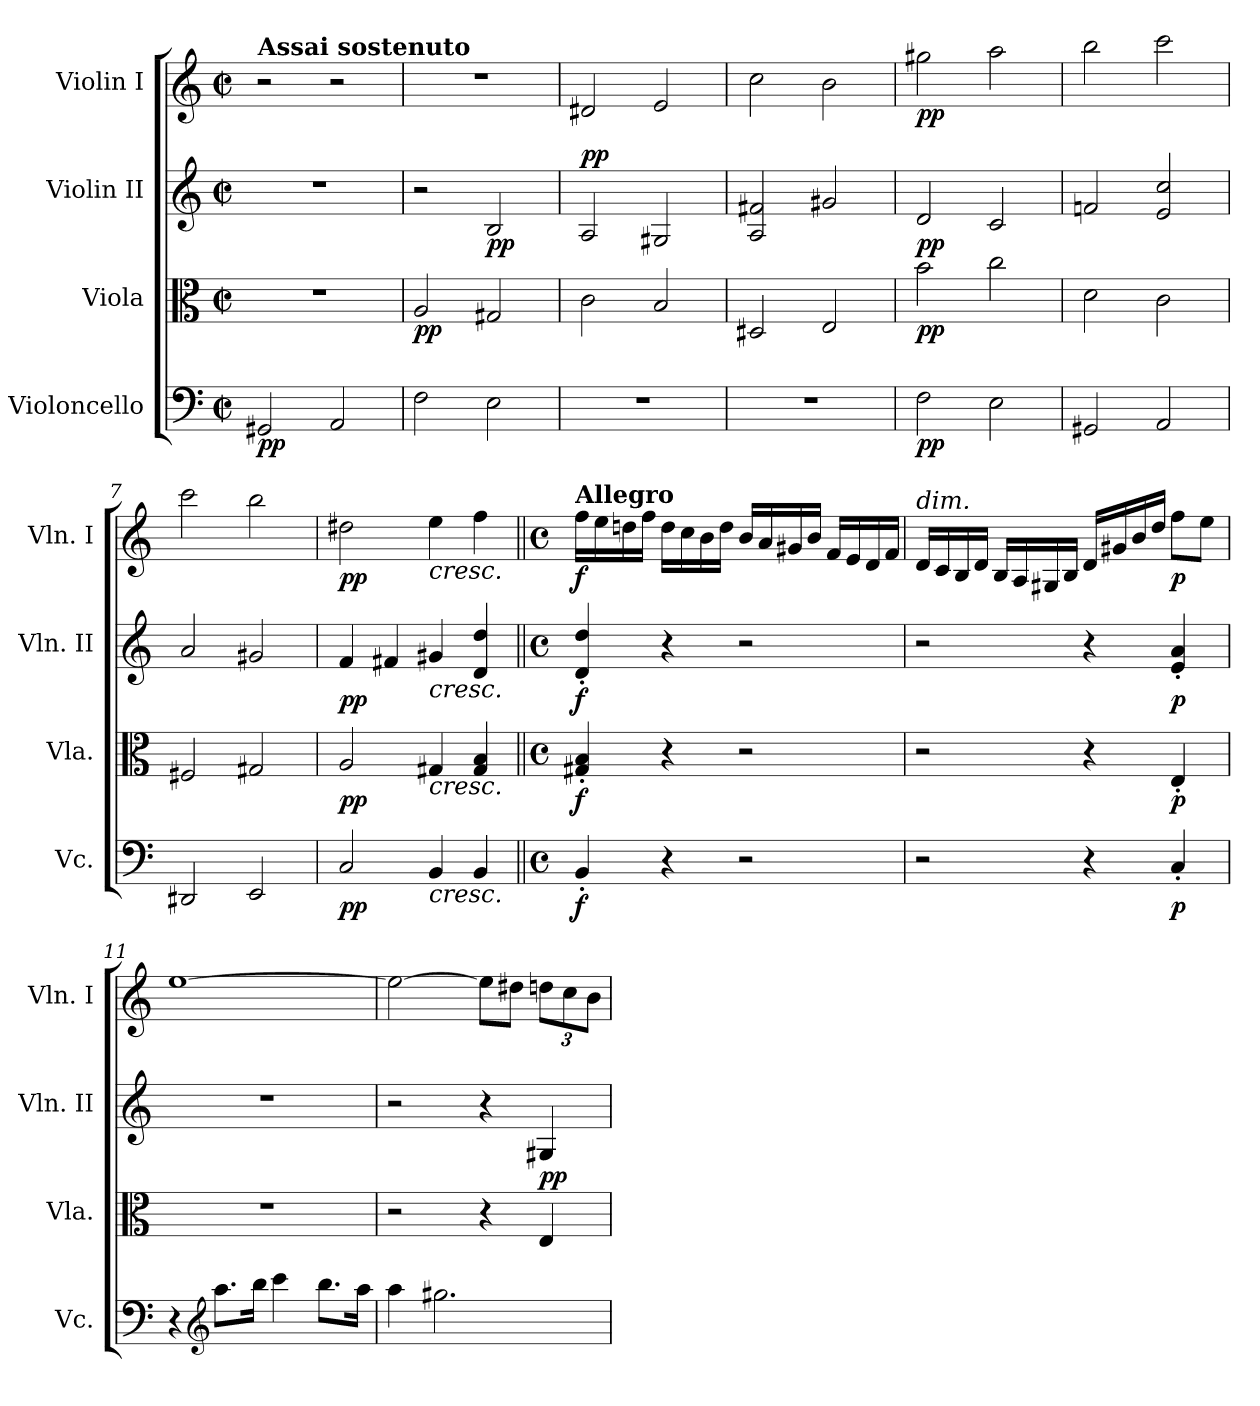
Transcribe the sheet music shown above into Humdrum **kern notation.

**kern	**dynam	**kern	**dynam	**kern	**dynam	**kern	**dynam
*part4	*part4	*part3	*part3	*part2	*part2	*part1	*part1
*staff4	*staff4	*staff3	*staff3	*staff2	*staff2	*staff1	*staff1
*I"Violoncello	*	*I"Viola	*	*I"Violin II	*	*I"Violin I	*
*I'Vc.	*	*I'Vla.	*	*I'Vln. II	*	*I'Vln. I	*
*clefF4	*	*clefC3	*	*clefG2	*	*clefG2	*
*k[]	*	*k[]	*	*k[]	*	*k[]	*
*M2/2	*	*M2/2	*	*M2/2	*	*M2/2	*
*met(c|)	*	*met(c|)	*	*met(c|)	*	*met(c|)	*
=1	=1	=1	=1	=1	=1	=1	=1
!	!	!	!	!	!	!LO:TX:a:B:t=Assai sostenuto	!
!	!LO:DY:b	!	!	!	!	!	!
2GG#X/	pp	1r	.	1r	.	2r	.
2AA/	.	.	.	.	.	2r	.
=2	=2	=2	=2	=2	=2	=2	=2
!	!	!	!LO:DY:b	!	!	!	!
2F\	.	2A/	pp	2r	.	1r	.
!	!	!	!	!	!LO:DY:b	!	!
2E\	.	2G#X/	.	2B/	pp	.	.
=3	=3	=3	=3	=3	=3	=3	=3
!	!	!	!	!	!LO:DY:a	!	!
1r	.	2c\	.	2A/	pp	2d#X/	.
.	.	2B/	.	2G#X/	.	2e/	.
=4	=4	=4	=4	=4	=4	=4	=4
1r	.	2D#X/	.	2A/ 2f#X/	.	2cc\	.
.	.	2E/	.	2g#X/	.	2b\	.
=5	=5	=5	=5	=5	=5	=5	=5
!	!LO:DY:b	!	!LO:DY:b	!	!LO:DY:b	!	!LO:DY:b
2F\	pp	2b\	pp	2d/	pp	2gg#X\	pp
2E\	.	2cc\	.	2c/	.	2aa\	.
=6	=6	=6	=6	=6	=6	=6	=6
2GG#X/	.	2d\	.	2fn/	.	2bb\	.
2AA/	.	2c\	.	2e/ 2cc/	.	2ccc\	.
=7	=7	=7	=7	=7	=7	=7	=7
2DD#X/	.	2F#X/	.	2a/	.	2ccc\	.
2EE/	.	2G#X/	.	2g#X/	.	2bb\	.
=8	=8	=8	=8	=8	=8	=8	=8
!	!LO:DY:b	!	!LO:DY:b	!	!LO:DY:b	!	!LO:DY:b
2C/	pp	2A/	pp	4f/	pp	2dd#X\	pp
.	.	.	.	4f#X/	.	.	.
!	!	!	!	!	!	!LO:TX:b:i:t=cresc.	!
!	!	!	!	!LO:TX:b:i:t=cresc.	!	!	!
!	!	!LO:TX:b:i:t=cresc.	!	!	!	!	!
!LO:TX:b:i:t=cresc.	!	!	!	!	!	!	!
4BB/	.	4G#X/	.	4g#X/	.	4ee\	.
4BB/	.	4G#/ 4B/	.	4d/ 4dd/	.	4ff\	.
=9||	=9||	=9||	=9||	=9||	=9||	=9||	=9||
*M4/4	*	*M4/4	*	*M4/4	*	*M4/4	*
*met(c)	*	*met(c)	*	*met(c)	*	*met(c)	*
*	*	*	*	*	*	*MM120	*
!	!	!	!	!	!	!LO:TX:a:B:t=Allegro	!
!	!LO:DY:b	!	!LO:DY:b	!	!LO:DY:b	!	!LO:DY:b
4BB'/	f	4G#X/' 4B/'	f	4d/' 4dd/'	f	16ff\LL	f
.	.	.	.	.	.	16ee\	.
.	.	.	.	.	.	16ddn\	.
.	.	.	.	.	.	16ff\JJ	.
4r	.	4r	.	4r	.	16dd\LL	.
.	.	.	.	.	.	16cc\	.
.	.	.	.	.	.	16b\	.
.	.	.	.	.	.	16dd\JJ	.
2r	.	2r	.	2r	.	16b/LL	.
.	.	.	.	.	.	16a/	.
.	.	.	.	.	.	16g#X/	.
.	.	.	.	.	.	16b/JJ	.
.	.	.	.	.	.	16f/LL	.
.	.	.	.	.	.	16e/	.
.	.	.	.	.	.	16d/	.
.	.	.	.	.	.	16f/JJ	.
=10	=10	=10	=10	=10	=10	=10	=10
!	!	!	!	!	!	!LO:TX:a:i:t=dim.	!
2r	.	2r	.	2r	.	16d/LL	.
.	.	.	.	.	.	16c/	.
.	.	.	.	.	.	16B/	.
.	.	.	.	.	.	16d/JJ	.
.	.	.	.	.	.	16B/LL	.
.	.	.	.	.	.	16A/	.
.	.	.	.	.	.	16G#X/	.
.	.	.	.	.	.	16B/JJ	.
4r	.	4r	.	4r	.	16d/LL	.
.	.	.	.	.	.	16g#X/	.
.	.	.	.	.	.	16b/	.
.	.	.	.	.	.	16dd/JJ	.
!	!LO:DY:b	!	!LO:DY:b	!	!LO:DY:b	!	!LO:DY:b
4C'/	p	4E'/	p	4e/' 4a/'	p	8ff\L	p
.	.	.	.	.	.	8ee\J	.
=11	=11	=11	=11	=11	=11	=11	=11
4r	.	1r	.	1r	.	[1ee	.
*clefG2	*	*	*	*	*	*	*
8.aa\L	.	.	.	.	.	.	.
16bb\Jk	.	.	.	.	.	.	.
4ccc\	.	.	.	.	.	.	.
8.bb\L	.	.	.	.	.	.	.
16aa\Jk	.	.	.	.	.	.	.
=12	=12	=12	=12	=12	=12	=12	=12
4aa\	.	2r	.	2r	.	2ee\_	.
2.gg#X\	.	.	.	.	.	.	.
.	.	4r	.	4r	.	8ee\L]	.
.	.	.	.	.	.	8dd#X\J	.
*	*	*	*	*	*	*Xbrackettup	*
!	!	!	!LO:DY:b	!	!	!	!
!	!	!	!LO:DY:n=1:a	!	!	!	!
.	.	4E/	p p	4G#X/	.	12ddn\L	.
.	.	.	.	.	.	12cc\	.
.	.	.	.	.	.	12b\J	.
=	=	=	=	=	=	=	=
*-	*-	*-	*-	*-	*-	*-	*-
